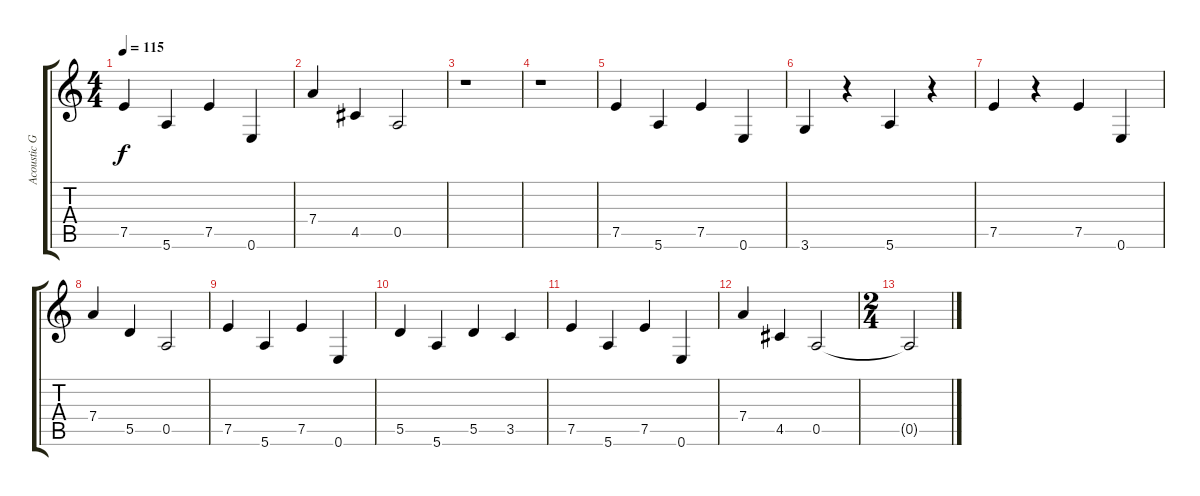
\track ("Acoustic Guitar #2" "Acoustic G") {instrument acousticguitarnylon}
\staff {score tabs}
\tuning (E4 B3 G3 D3 A2 E2) {hide}
\ts (4 4)
\tempo 115
\clef g2
\ks c
7.5.4{dy f} 5.6.4 7.5.4 0.6.4 |
7.4.4 4.5.4 0.5.2 |
r.1 |
r.1 |
7.5.4 5.6.4 7.5.4 0.6.4 |
3.6.4 r.4 5.6.4 r.4 |
7.5.4 r.4 7.5.4 0.6.4 |
7.4.4 5.5.4 0.5.2 |
7.5.4 5.6.4 7.5.4 0.6.4 |
5.5.4 5.6.4 5.5.4 3.5.4 |
7.5.4 5.6.4 7.5.4 0.6.4 |
7.4.4 4.5.4 0.5.2 |
\ts (2 4)
0.5{t}.2
